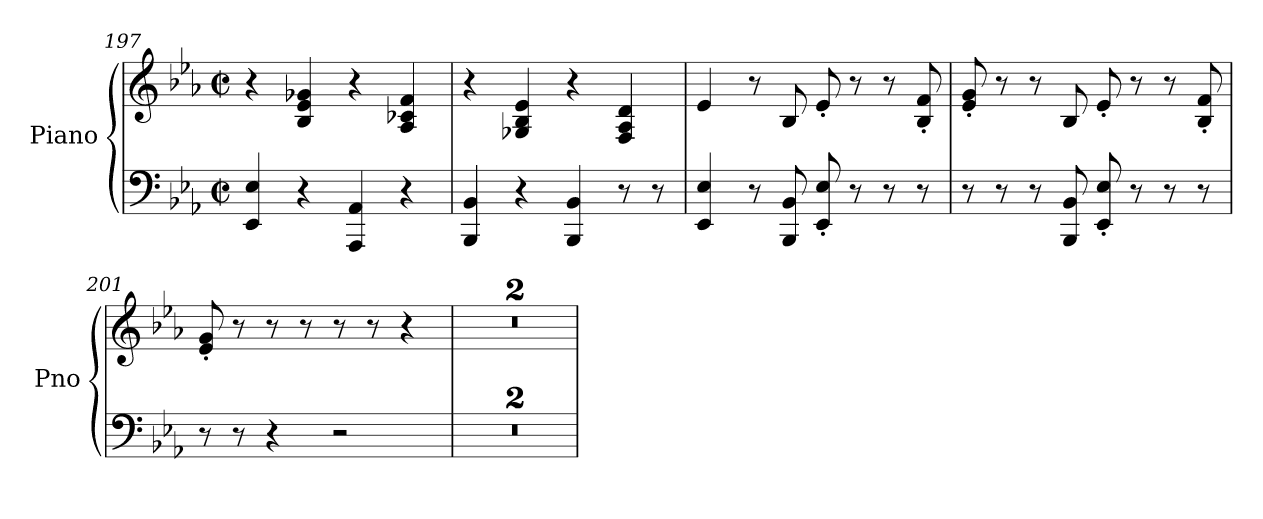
**kern	**kern
*part1	*part1
*staff2	*staff1
*I"Piano	*
*I'Pno	*
*clefF4	*clefG2
*k[b-e-a-]	*k[b-e-a-]
*M2/2	*M2/2
*met(c|)	*met(c|)
=197	=197
4EE-/ 4E-/	4r
4r	4B-/ 4e-/ 4g-X/
4AAA-/ 4AA-/	4r
4r	4A-/ 4c-X/ 4f/
=198	=198
4BBB-/ 4BB-/	4r
4r	4G-X/ 4B-/ 4e-/
4BBB-/ 4BB-/	4r
8r	4F/ 4A-/ 4d/
8r	.
!!LO:LB:g=z
=199	=199
4EE-/ 4E-/	4e-/
8r	8r
8BBB-/ 8BB-/	8B-/
8EE-/' 8E-/'	8e-'/
8r	8r
8r	8r
8r	8B-/' 8f/'
=200	=200
8r	8e-/' 8g/'
8r	8r
8r	8r
8BBB-/ 8BB-/	8B-/
8EE-/' 8E-/'	8e-'/
8r	8r
8r	8r
8r	8B-/' 8f/'
=201	=201
8r	8e-/' 8g/'
8r	8r
4r	8r
.	8r
2r	8r
.	8r
.	4r
!!LO:LB:g=z
=202	=202
1r	1r
=203	=203
1r	1r
=	=
*-	*-
